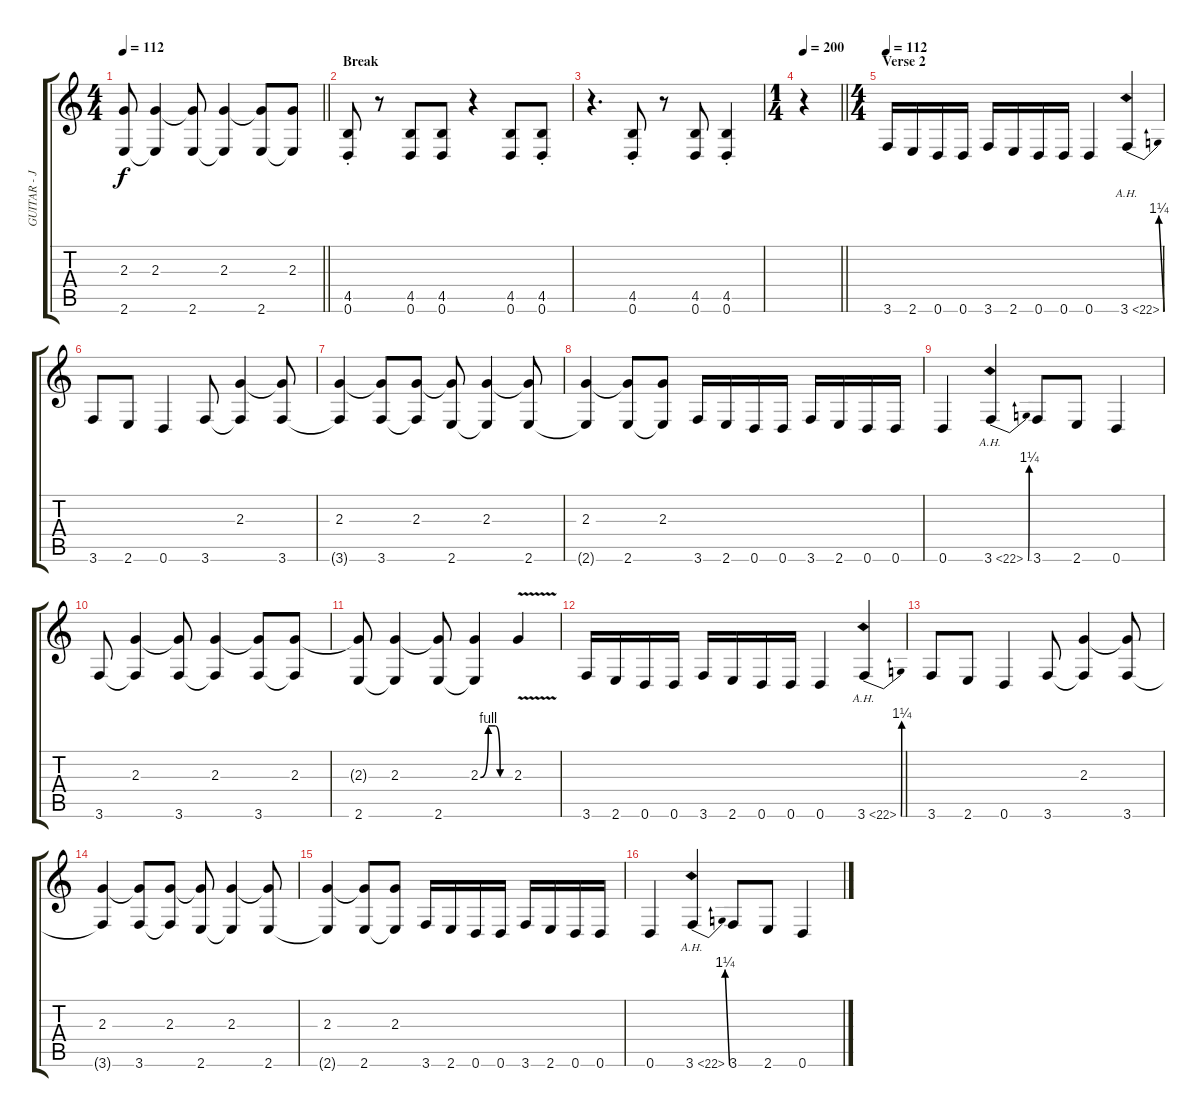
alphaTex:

\track ("GUITAR - Joe Duplantier" "GUITAR - J") {instrument distortionguitar}
\staff {score tabs}
\tuning (D4 A3 F3 C3 G2 D2) {hide}
\ts (4 4)
\tempo 112
\clef g2
\barLineRight lightlight
\ks c
(2.3{t} 2.6).8{dy f} (2.3 2.6{t}).4 (2.3{t} 2.6).8 (2.3 2.6{t}).4 (2.3{t} 2.6).8 (2.3 2.6{t}).8 |
\section ("" "Break")
(4.5{st} 0.6{st}).8 r.8 (4.5 0.6).8 (4.5 0.6).8 r.4 (4.5 0.6).8 (4.5{st} 0.6).8 |
r.4{d} (4.5{st} 0.6{st}).8 r.8 (4.5 0.6).8 (4.5{st} 0.6{st}).4 |
\ts (1 4)
\tempo 200
\barLineRight lightlight
r.4 |
\ts (4 4)
\section ("" "Verse 2")
\tempo 112
3.6.16 2.6.16 0.6.16 0.6.16 3.6.16 2.6.16 0.6.16 0.6.16 0.6.4 3.6{be (bend 0 0 60 5) ah 19}.4 |
3.6.8 2.6.8 0.6.4 3.6.8 (2.3 3.6{t}).4 (2.3{t} 3.6).8 |
(2.3 3.6{t}).4 (2.3{t} 3.6).8 (2.3 3.6{t}).8 (2.3{t} 2.6).8 (2.3 2.6{t}).4 (2.3{t} 2.6).8 |
(2.3 2.6{t}).4 (2.3{t} 2.6).8 (2.3 2.6{t}).8 3.6.16 2.6.16 0.6.16 0.6.16 3.6.16 2.6.16 0.6.16 0.6.16 |
0.6.4 3.6{be (bend 0 0 60 5) ah 19}.4 3.6.8 2.6.8 0.6.4 |
3.6.8 (2.3 3.6{t}).4 (2.3{t} 3.6).8 (2.3 3.6{t}).4 (2.3{t} 3.6).8 (2.3 3.6{t}).8 |
(2.3{t} 2.6).8 (2.3 2.6{t}).4 (2.3{t} 2.6).8 (2.3{be (custom 0 0 16 4 30 4 40 0 60 0)} 2.6{t}).4 2.3{v}.4 |
3.6.16 2.6.16 0.6.16 0.6.16 3.6.16 2.6.16 0.6.16 0.6.16 0.6.4 3.6{be (bend 0 0 60 5) ah 19}.4 |
3.6.8 2.6.8 0.6.4 3.6.8 (2.3 3.6{t}).4 (2.3{t} 3.6).8 |
(2.3 3.6{t}).4 (2.3{t} 3.6).8 (2.3 3.6{t}).8 (2.3{t} 2.6).8 (2.3 2.6{t}).4 (2.3{t} 2.6).8 |
(2.3 2.6{t}).4 (2.3{t} 2.6).8 (2.3 2.6{t}).8 3.6.16 2.6.16 0.6.16 0.6.16 3.6.16 2.6.16 0.6.16 0.6.16 |
0.6.4 3.6{be (bend 0 0 60 5) ah 19}.4 3.6.8 2.6.8 0.6.4
